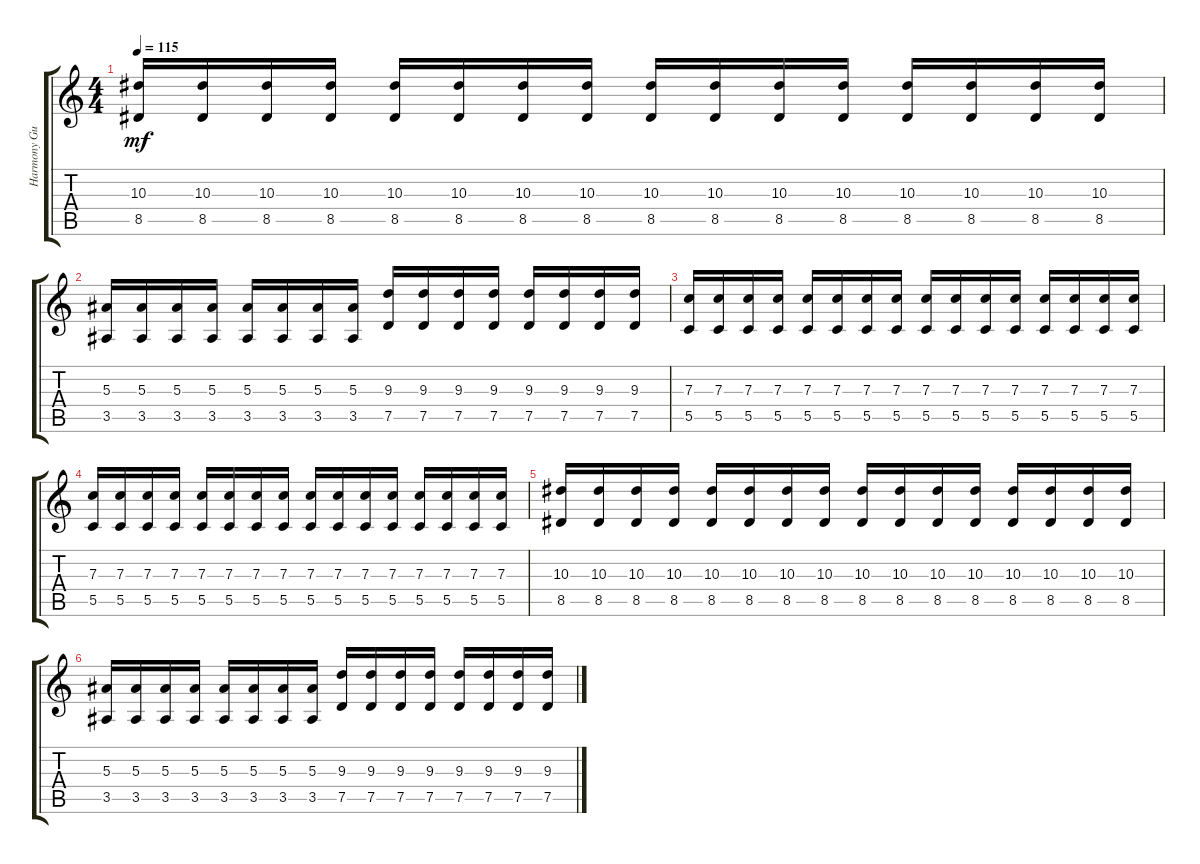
\track ("Harmony Guitar " "Harmony Gu") {instrument distortionguitar}
\staff {score tabs}
\tuning (D4 A3 F3 C3 G2 C2) {hide}
\ts (4 4)
\tempo 115
\clef g2
\ks c
(10.3 8.5).16{dy mf} (10.3 8.5).16 (10.3 8.5).16 (10.3 8.5).16 (10.3 8.5).16 (10.3 8.5).16 (10.3 8.5).16 (10.3 8.5).16 (10.3 8.5).16 (10.3 8.5).16 (10.3 8.5).16 (10.3 8.5).16 (10.3 8.5).16 (10.3 8.5).16 (10.3 8.5).16 (10.3 8.5).16 |
(5.3 3.5).16 (5.3 3.5).16 (5.3 3.5).16 (5.3 3.5).16 (5.3 3.5).16 (5.3 3.5).16 (5.3 3.5).16 (5.3 3.5).16 (9.3 7.5).16 (9.3 7.5).16 (9.3 7.5).16 (9.3 7.5).16 (9.3 7.5).16 (9.3 7.5).16 (9.3 7.5).16 (9.3 7.5).16 |
(7.3 5.5).16 (7.3 5.5).16 (7.3 5.5).16 (7.3 5.5).16 (7.3 5.5).16 (7.3 5.5).16 (7.3 5.5).16 (7.3 5.5).16 (7.3 5.5).16 (7.3 5.5).16 (7.3 5.5).16 (7.3 5.5).16 (7.3 5.5).16 (7.3 5.5).16 (7.3 5.5).16 (7.3 5.5).16 |
(7.3 5.5).16 (7.3 5.5).16 (7.3 5.5).16 (7.3 5.5).16 (7.3 5.5).16 (7.3 5.5).16 (7.3 5.5).16 (7.3 5.5).16 (7.3 5.5).16 (7.3 5.5).16 (7.3 5.5).16 (7.3 5.5).16 (7.3 5.5).16 (7.3 5.5).16 (7.3 5.5).16 (7.3 5.5).16 |
(10.3 8.5).16 (10.3 8.5).16 (10.3 8.5).16 (10.3 8.5).16 (10.3 8.5).16 (10.3 8.5).16 (10.3 8.5).16 (10.3 8.5).16 (10.3 8.5).16 (10.3 8.5).16 (10.3 8.5).16 (10.3 8.5).16 (10.3 8.5).16 (10.3 8.5).16 (10.3 8.5).16 (10.3 8.5).16 |
(5.3 3.5).16 (5.3 3.5).16 (5.3 3.5).16 (5.3 3.5).16 (5.3 3.5).16 (5.3 3.5).16 (5.3 3.5).16 (5.3 3.5).16 (9.3 7.5).16 (9.3 7.5).16 (9.3 7.5).16 (9.3 7.5).16 (9.3 7.5).16 (9.3 7.5).16 (9.3 7.5).16 (9.3 7.5).16
